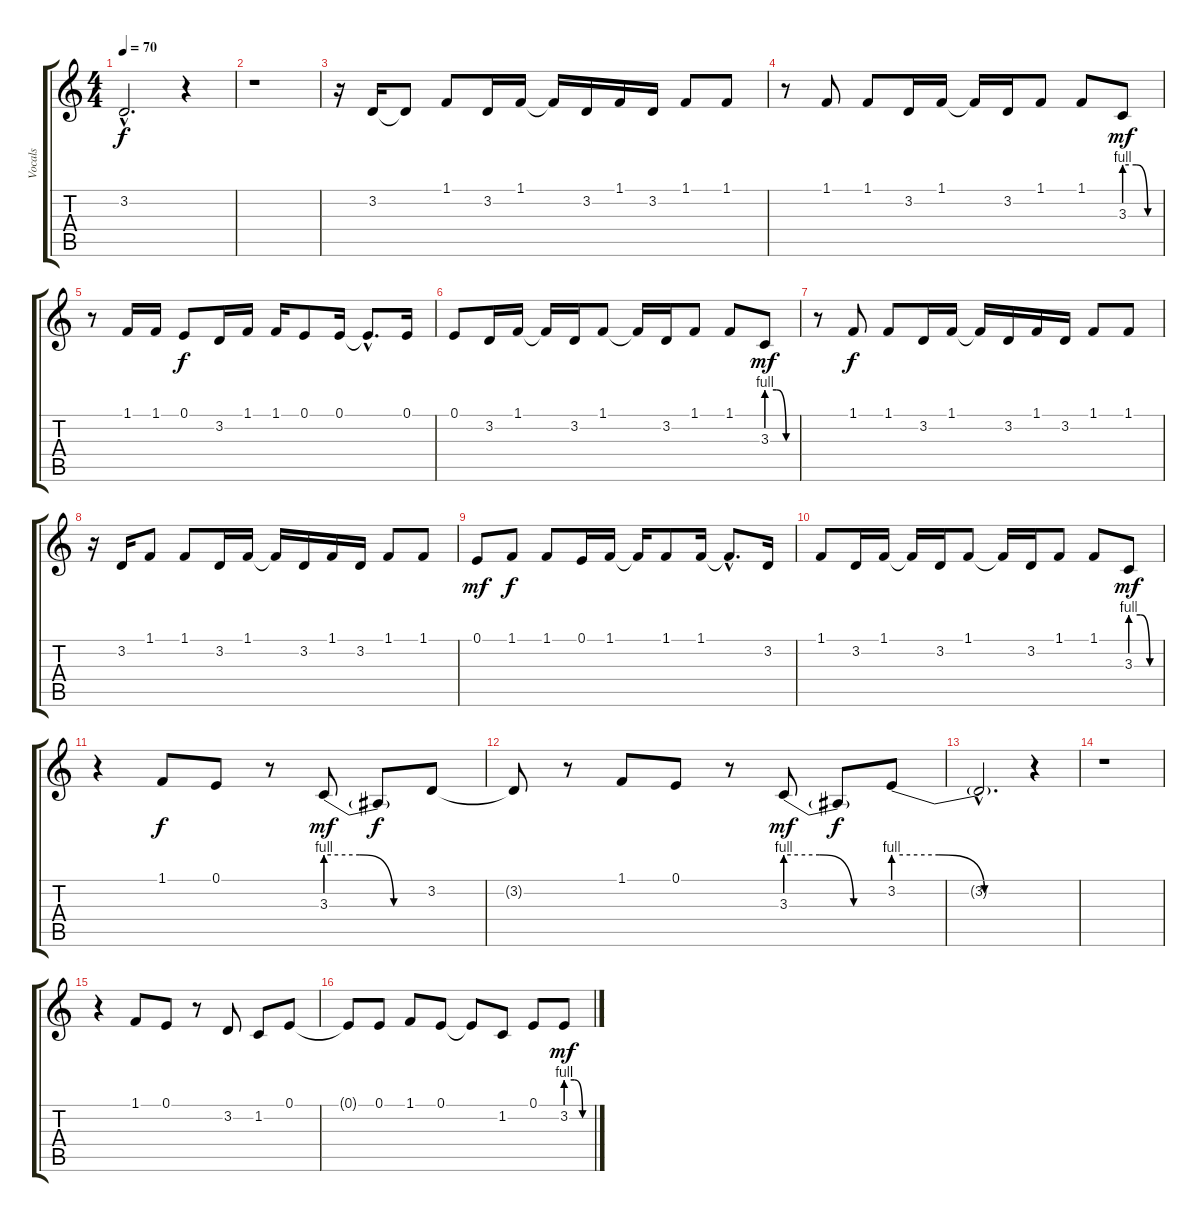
\track ("Vocals" "Vocals") {instrument altosax}
\staff {score tabs}
\tuning (E4 B3 G3 D3 A2 E2) {hide}
\ts (4 4)
\tempo 70
\clef g2
\ks c
3.2{hac t}.2{d dy f} r.4 |
r.1 |
r.16 3.2.16 3.2{t}.8 1.1.8 3.2.16 1.1.16 1.1{t}.16 3.2.16 1.1.16 3.2.16 1.1.8 1.1.8 |
r.8 1.1.8 1.1.8 3.2.16 1.1.16 1.1{t}.16 3.2.16 1.1.8 1.1.8 3.3{be (custom 0 4 20 4 40 0 60 0)}.8{dy mf} |
r.8 1.1.16 1.1.16 0.1.8{dy f} 3.2.16 1.1.16 1.1.16 0.1.8 0.1.16 0.1{hac t}.8{d} 0.1.16 |
0.1.8 3.2.16 1.1.16 1.1{t}.16 3.2.16 1.1.8 1.1{t}.16 3.2.16 1.1.8 1.1.8 3.3{be (custom 0 4 20 4 40 0 60 0)}.8{dy mf} |
r.8 1.1.8{dy f} 1.1.8 3.2.16 1.1.16 1.1{t}.16 3.2.16 1.1.16 3.2.16 1.1.8 1.1.8 |
r.16 3.2.16 1.1.8 1.1.8 3.2.16 1.1.16 1.1{t}.16 3.2.16 1.1.16 3.2.16 1.1.8 1.1.8 |
0.1.8{dy mf} 1.1.8{dy f} 1.1.8 0.1.16 1.1.16 1.1{t}.16 1.1.8 1.1.16 1.1{hac t}.8{d} 3.2.16 |
1.1.8 3.2.16 1.1.16 1.1{t}.16 3.2.16 1.1.8 1.1{t}.16 3.2.16 1.1.8 1.1.8 3.3{be (custom 0 4 20 4 40 0 60 0)}.8{dy mf} |
r.4 1.1.8{dy f} 0.1.8 r.8 3.3{be (custom 0 4 20 4 40 0 60 0)}.8{dy mf} 3.3{t}.8{dy f} 3.2.8 |
3.2{t}.8 r.8 1.1.8 0.1.8 r.8 3.3{be (custom 0 4 20 4 40 0 60 0)}.8{dy mf} 3.3{t}.8{dy f} 3.2{be (custom 0 4 20 4 40 0 60 0)}.8 |
3.2{hac t}.2{d} r.4 |
r.1 |
r.4 1.1.8 0.1.8 r.8 3.2.8 1.2.8 0.1.8 |
0.1{t}.8 0.1.8 1.1.8 0.1.8 0.1{t}.8 1.2.8 0.1.8 3.2{be (custom 0 4 20 4 40 0 60 0)}.8{dy mf}
